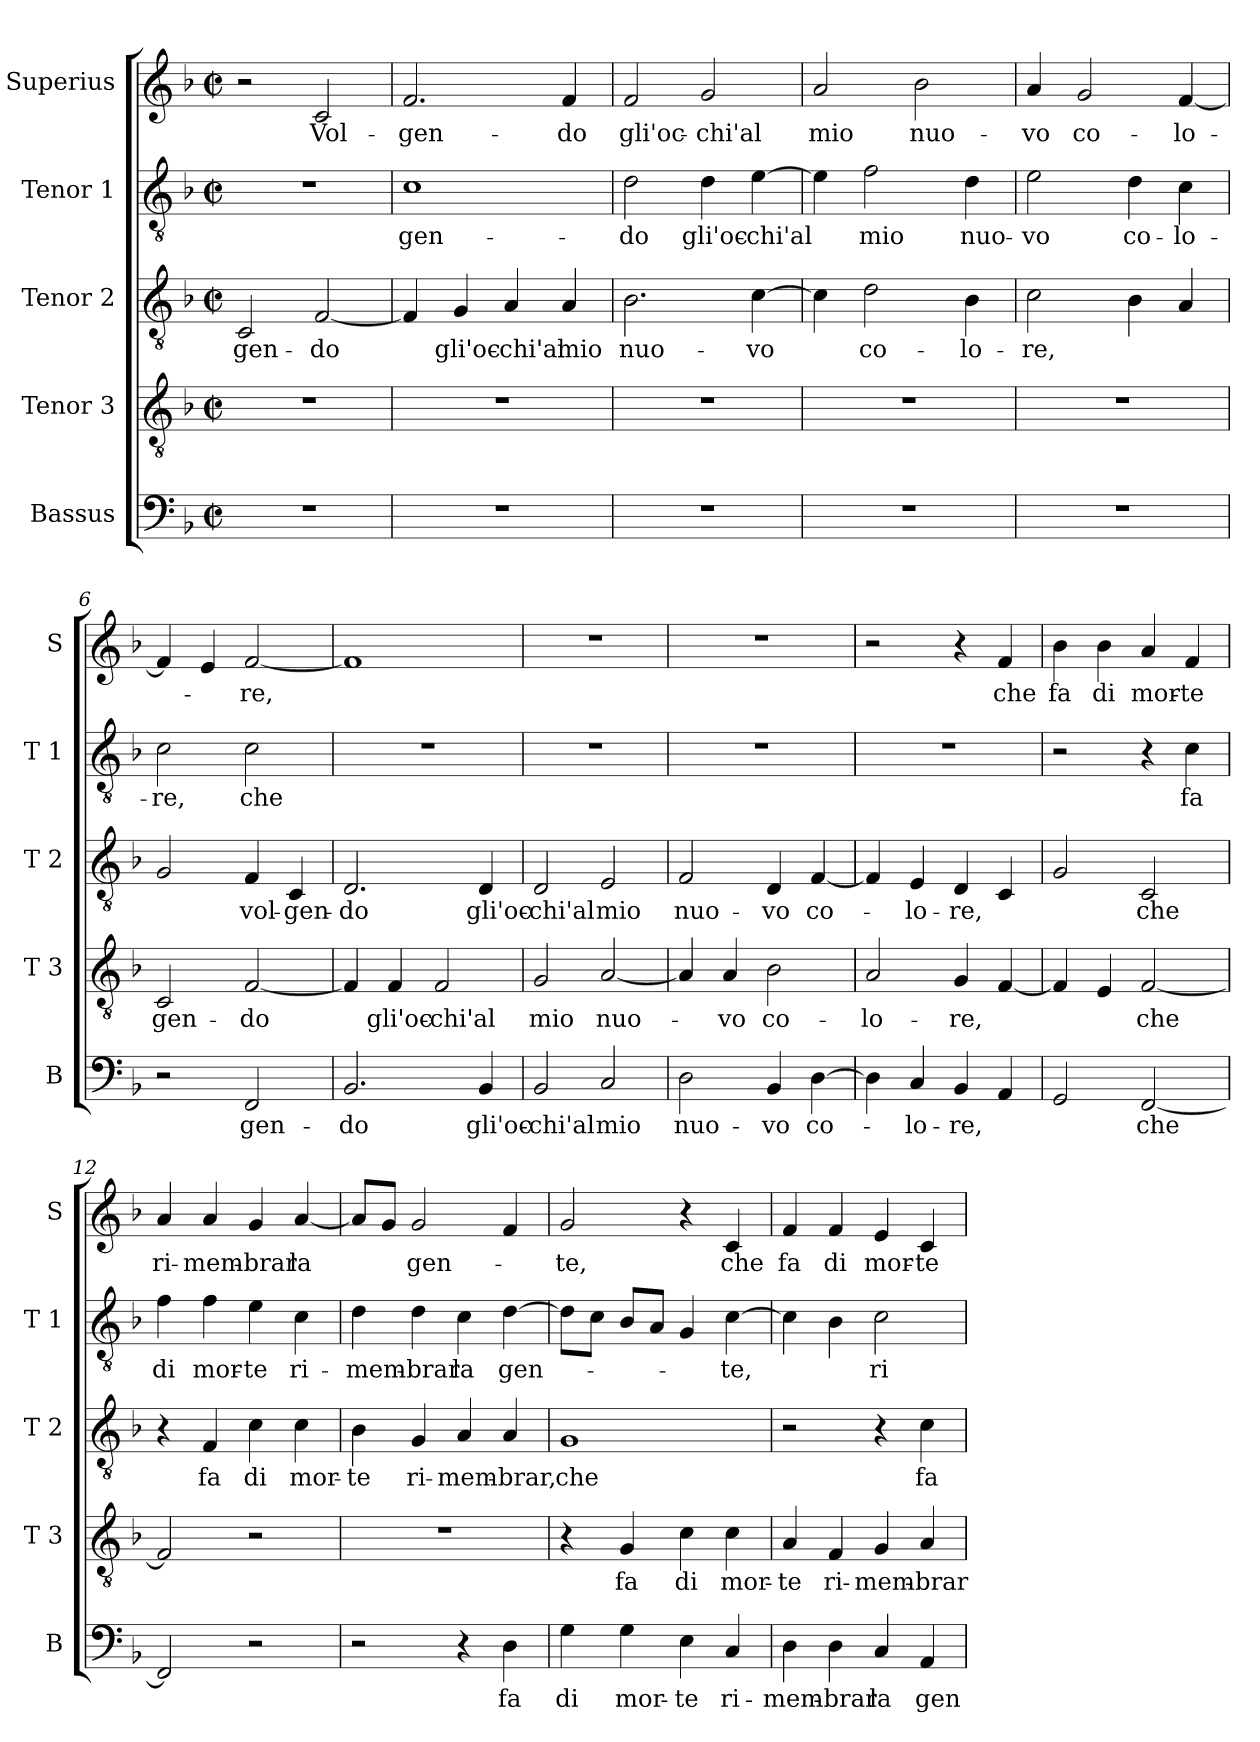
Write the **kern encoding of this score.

**kern	**text	**kern	**text	**kern	**text	**kern	**text	**kern	**text
*part5	*part5	*part4	*part4	*part3	*part3	*part2	*part2	*part1	*part1
*staff5	*staff5	*staff4	*staff4	*staff3	*staff3	*staff2	*staff2	*staff1	*staff1
*I"Bassus	*	*I"Tenor 3	*	*I"Tenor 2	*	*I"Tenor 1	*	*I"Superius	*
*I'B	*	*I'T 3	*	*I'T 2	*	*I'T 1	*	*I'S	*
*clefF4	*	*clefGv2	*	*clefGv2	*	*clefGv2	*	*clefG2	*
*k[b-]	*	*k[b-]	*	*k[b-]	*	*k[b-]	*	*k[b-]	*
*F:	*	*F:	*	*F:	*	*F:	*	*F:	*
*M2/2	*	*M2/2	*	*M2/2	*	*M2/2	*	*M2/2	*
*met(c|)	*	*met(c|)	*	*met(c|)	*	*met(c|)	*	*met(c|)	*
=1	=1	=1	=1	=1	=1	=1	=1	=1	=1
!	!	!	!	!	!LO:LY:b	!	!	!	!
1r	.	1r	.	2C/	gen-	1r	.	2r	.
!	!	!	!	!	!LO:LY:b	!	!	!	!LO:LY:b
.	.	.	.	[2F/	-do	.	.	2c/	Vol-
=2	=2	=2	=2	=2	=2	=2	=2	=2	=2
!	!	!	!	!	!	!	!LO:LY:b	!	!LO:LY:b
1r	.	1r	.	4F/]	.	1c	gen-	2.f/	-gen-
!	!	!	!	!	!LO:LY:b	!	!	!	!
.	.	.	.	4G/	gli'oc-	.	.	.	.
!	!	!	!	!	!LO:LY:b	!	!	!	!
.	.	.	.	4A/	-chi'al	.	.	.	.
!	!	!	!	!	!LO:LY:b	!	!	!	!LO:LY:b
.	.	.	.	4A/	mio	.	.	4f/	-do
=3	=3	=3	=3	=3	=3	=3	=3	=3	=3
!	!	!	!	!	!LO:LY:b	!	!LO:LY:b	!	!LO:LY:b
1r	.	1r	.	2.B-\	nuo-	2d\	-do	2f/	gli'oc-
!	!	!	!	!	!	!	!LO:LY:b	!	!LO:LY:b
.	.	.	.	.	.	4d\	gli'oc-	2g/	-chi'al
!	!	!	!	!	!LO:LY:b	!	!LO:LY:b	!	!
.	.	.	.	[4c\	-vo	[4e\	-chi'al	.	.
=4	=4	=4	=4	=4	=4	=4	=4	=4	=4
!	!	!	!	!	!	!	!	!	!LO:LY:b
1r	.	1r	.	4c\]	.	4e\]	.	2a/	mio
!	!	!	!	!	!LO:LY:b	!	!LO:LY:b	!	!
.	.	.	.	2d\	co-	2f\	mio	.	.
!	!	!	!	!	!	!	!	!	!LO:LY:b
.	.	.	.	.	.	.	.	2b-\	nuo-
!	!	!	!	!	!LO:LY:b	!	!LO:LY:b	!	!
.	.	.	.	4B-\	-lo-	4d\	nuo-	.	.
=5	=5	=5	=5	=5	=5	=5	=5	=5	=5
!	!	!	!	!	!LO:LY:b	!	!LO:LY:b	!	!LO:LY:b
1r	.	1r	.	2c\	-re,	2e\	-vo	4a/	-vo
!	!	!	!	!	!	!	!	!	!LO:LY:b
.	.	.	.	.	.	.	.	2g/	co-
!	!	!	!	!	!	!	!LO:LY:b	!	!
.	.	.	.	4B-\	.	4d\	co-	.	.
!	!	!	!	!	!	!	!LO:LY:b	!	!LO:LY:b
.	.	.	.	4A/	.	4c\	-lo-	[4f/	-lo-
=6	=6	=6	=6	=6	=6	=6	=6	=6	=6
!	!	!	!LO:LY:b	!	!	!	!LO:LY:b	!	!
2r	.	2C/	gen-	2G/	.	2c\	-re,	4f/]	.
.	.	.	.	.	.	.	.	4e/	.
!	!LO:LY:b	!	!LO:LY:b	!	!LO:LY:b	!	!LO:LY:b	!	!LO:LY:b
2FF/	gen-	[2F/	-do	4F/	vol-	2c\	che	[2f/	-re,
!	!	!	!	!	!LO:LY:b	!	!	!	!
.	.	.	.	4C/	-gen-	.	.	.	.
!!LO:LB:g=z
=7	=7	=7	=7	=7	=7	=7	=7	=7	=7
!	!LO:LY:b	!	!	!	!LO:LY:b	!	!	!	!
2.BB-/	-do	4F/]	.	2.D/	-do	1r	.	1f]	.
!	!	!	!LO:LY:b	!	!	!	!	!	!
.	.	4F/	gli'oc-	.	.	.	.	.	.
!	!	!	!LO:LY:b	!	!	!	!	!	!
.	.	2F/	-chi'al	.	.	.	.	.	.
!	!LO:LY:b	!	!	!	!LO:LY:b	!	!	!	!
4BB-/	gli'oc-	.	.	4D/	gli'oc-	.	.	.	.
=8	=8	=8	=8	=8	=8	=8	=8	=8	=8
!	!LO:LY:b	!	!LO:LY:b	!	!LO:LY:b	!	!	!	!
2BB-/	-chi'al	2G/	mio	2D/	-chi'al	1r	.	1r	.
!	!LO:LY:b	!	!LO:LY:b	!	!LO:LY:b	!	!	!	!
2C/	mio	[2A/	nuo-	2E/	mio	.	.	.	.
=9	=9	=9	=9	=9	=9	=9	=9	=9	=9
!	!LO:LY:b	!	!	!	!LO:LY:b	!	!	!	!
2D\	nuo-	4A/]	.	2F/	nuo-	1r	.	1r	.
!	!	!	!LO:LY:b	!	!	!	!	!	!
.	.	4A/	-vo	.	.	.	.	.	.
!	!LO:LY:b	!	!LO:LY:b	!	!LO:LY:b	!	!	!	!
4BB-/	-vo	2B-\	co-	4D/	-vo	.	.	.	.
!	!LO:LY:b	!	!	!	!LO:LY:b	!	!	!	!
[4D\	co-	.	.	[4F/	co-	.	.	.	.
=10	=10	=10	=10	=10	=10	=10	=10	=10	=10
!	!	!	!LO:LY:b	!	!	!	!	!	!
4D\]	.	2A/	-lo-	4F/]	.	1r	.	2r	.
!	!LO:LY:b	!	!	!	!LO:LY:b	!	!	!	!
4C/	-lo-	.	.	4E/	-lo-	.	.	.	.
!	!LO:LY:b	!	!LO:LY:b	!	!LO:LY:b	!	!	!	!
4BB-/	-re,	4G/	-re,	4D/	-re,	.	.	4r	.
!	!	!	!	!	!	!	!	!	!LO:LY:b
4AA/	.	[4F/	.	4C/	.	.	.	4f/	che
=11	=11	=11	=11	=11	=11	=11	=11	=11	=11
!	!	!	!	!	!	!	!	!	!LO:LY:b
2GG/	.	4F/]	.	2G/	.	2r	.	4b-\	fa
!	!	!	!	!	!	!	!	!	!LO:LY:b
.	.	4E/	.	.	.	.	.	4b-\	di
!	!LO:LY:b	!	!LO:LY:b	!	!LO:LY:b	!	!	!	!LO:LY:b
[2FF/	che	[2F/	che	2C/	che	4r	.	4a/	mor-
!	!	!	!	!	!	!	!LO:LY:b	!	!LO:LY:b
.	.	.	.	.	.	4c\	fa	4f/	-te
=12	=12	=12	=12	=12	=12	=12	=12	=12	=12
!	!	!	!	!	!	!	!LO:LY:b	!	!LO:LY:b
2FF/]	.	2F/]	.	4r	.	4f\	di	4a/	ri-
!	!	!	!	!	!LO:LY:b	!	!LO:LY:b	!	!LO:LY:b
.	.	.	.	4F/	fa	4f\	mor-	4a/	-mem-
!	!	!	!	!	!LO:LY:b	!	!LO:LY:b	!	!LO:LY:b
2r	.	2r	.	4c\	di	4e\	-te	4g/	-brar
!	!	!	!	!	!LO:LY:b	!	!LO:LY:b	!	!LO:LY:b
.	.	.	.	4c\	mor-	4c\	ri-	[4a/	la
!!LO:PB:g=z
=13	=13	=13	=13	=13	=13	=13	=13	=13	=13
!	!	!	!	!	!LO:LY:b	!	!LO:LY:b	!	!
2r	.	1r	.	4B-\	-te	4d\	-mem-	8a/L]	.
.	.	.	.	.	.	.	.	8g/J	.
!	!	!	!	!	!LO:LY:b	!	!LO:LY:b	!	!LO:LY:b
.	.	.	.	4G/	ri-	4d\	-brar	2g/	gen-
!	!	!	!	!	!LO:LY:b	!	!LO:LY:b	!	!
4r	.	.	.	4A/	-mem-	4c\	la	.	.
!	!LO:LY:b	!	!	!	!LO:LY:b	!	!LO:LY:b	!	!
4D\	fa	.	.	4A/	-brar,	[4d\	gen-	4f/	.
=14	=14	=14	=14	=14	=14	=14	=14	=14	=14
!	!LO:LY:b	!	!	!	!LO:LY:b	!	!	!	!LO:LY:b
4G\	di	4r	.	1G	che	8d\L]	.	2g/	-te,
.	.	.	.	.	.	8c\J	.	.	.
!	!LO:LY:b	!	!LO:LY:b	!	!	!	!	!	!
4G\	mor-	4G/	fa	.	.	8B-/L	.	.	.
.	.	.	.	.	.	8A/J	.	.	.
!	!LO:LY:b	!	!LO:LY:b	!	!	!	!	!	!
4E\	-te	4c\	di	.	.	4G/	.	4r	.
!	!LO:LY:b	!	!LO:LY:b	!	!	!	!LO:LY:b	!	!LO:LY:b
4C/	ri-	4c\	mor-	.	.	[4c\	-te,	4c/	che
=15	=15	=15	=15	=15	=15	=15	=15	=15	=15
!	!LO:LY:b	!	!LO:LY:b	!	!	!	!	!	!LO:LY:b
4D\	-mem-	4A/	-te	2r	.	4c\]	.	4f/	fa
!	!LO:LY:b	!	!LO:LY:b	!	!	!	!	!	!LO:LY:b
4D\	-brar	4F/	ri-	.	.	4B-\	.	4f/	di
!	!LO:LY:b	!	!LO:LY:b	!	!	!	!LO:LY:b	!	!LO:LY:b
4C/	la	4G/	-mem-	4r	.	2c\	ri-	4e/	mor-
!	!LO:LY:b	!	!LO:LY:b	!	!LO:LY:b	!	!	!	!LO:LY:b
4AA/	gen-	4A/	-brar	4c\	fa	.	.	4c/	-te
=	=	=	=	=	=	=	=	=	=
*-	*-	*-	*-	*-	*-	*-	*-	*-	*-
